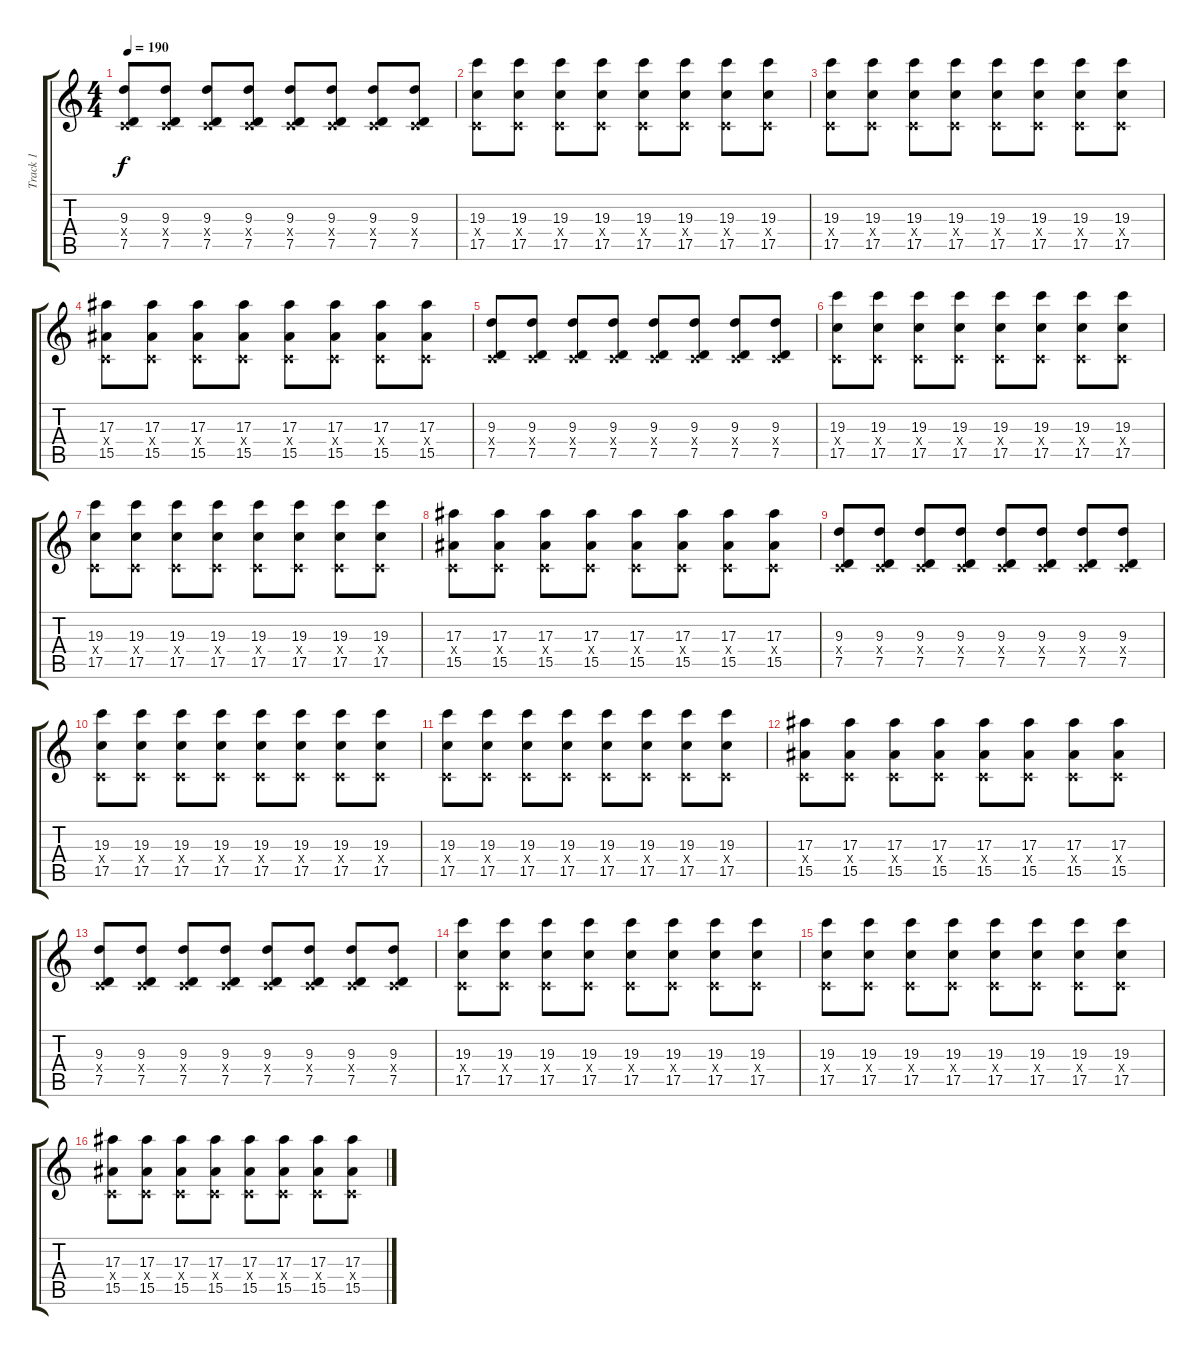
\track ("Track 1" "Track 1") {instrument distortionguitar}
\staff {score tabs}
\tuning (D4 A3 F3 C3 G2 C2) {hide}
\ts (4 4)
\tempo 190
\clef g2
\ks c
(9.3 0.4{x} 7.5).8{dy f} (9.3 0.4{x} 7.5).8 (9.3 0.4{x} 7.5).8 (9.3 0.4{x} 7.5).8 (9.3 0.4{x} 7.5).8 (9.3 0.4{x} 7.5).8 (9.3 0.4{x} 7.5).8 (9.3 0.4{x} 7.5).8 |
(19.3 0.4{x} 17.5).8 (19.3 0.4{x} 17.5).8 (19.3 0.4{x} 17.5).8 (19.3 0.4{x} 17.5).8 (19.3 0.4{x} 17.5).8 (19.3 0.4{x} 17.5).8 (19.3 0.4{x} 17.5).8 (19.3 0.4{x} 17.5).8 |
(19.3 0.4{x} 17.5).8 (19.3 0.4{x} 17.5).8 (19.3 0.4{x} 17.5).8 (19.3 0.4{x} 17.5).8 (19.3 0.4{x} 17.5).8 (19.3 0.4{x} 17.5).8 (19.3 0.4{x} 17.5).8 (19.3 0.4{x} 17.5).8 |
(17.3 0.4{x} 15.5).8 (17.3 0.4{x} 15.5).8 (17.3 0.4{x} 15.5).8 (17.3 0.4{x} 15.5).8 (17.3 0.4{x} 15.5).8 (17.3 0.4{x} 15.5).8 (17.3 0.4{x} 15.5).8 (17.3 0.4{x} 15.5).8 |
(9.3 0.4{x} 7.5).8 (9.3 0.4{x} 7.5).8 (9.3 0.4{x} 7.5).8 (9.3 0.4{x} 7.5).8 (9.3 0.4{x} 7.5).8 (9.3 0.4{x} 7.5).8 (9.3 0.4{x} 7.5).8 (9.3 0.4{x} 7.5).8 |
(19.3 0.4{x} 17.5).8 (19.3 0.4{x} 17.5).8 (19.3 0.4{x} 17.5).8 (19.3 0.4{x} 17.5).8 (19.3 0.4{x} 17.5).8 (19.3 0.4{x} 17.5).8 (19.3 0.4{x} 17.5).8 (19.3 0.4{x} 17.5).8 |
(19.3 0.4{x} 17.5).8 (19.3 0.4{x} 17.5).8 (19.3 0.4{x} 17.5).8 (19.3 0.4{x} 17.5).8 (19.3 0.4{x} 17.5).8 (19.3 0.4{x} 17.5).8 (19.3 0.4{x} 17.5).8 (19.3 0.4{x} 17.5).8 |
(17.3 0.4{x} 15.5).8 (17.3 0.4{x} 15.5).8 (17.3 0.4{x} 15.5).8 (17.3 0.4{x} 15.5).8 (17.3 0.4{x} 15.5).8 (17.3 0.4{x} 15.5).8 (17.3 0.4{x} 15.5).8 (17.3 0.4{x} 15.5).8 |
(9.3 0.4{x} 7.5).8 (9.3 0.4{x} 7.5).8 (9.3 0.4{x} 7.5).8 (9.3 0.4{x} 7.5).8 (9.3 0.4{x} 7.5).8 (9.3 0.4{x} 7.5).8 (9.3 0.4{x} 7.5).8 (9.3 0.4{x} 7.5).8 |
(19.3 0.4{x} 17.5).8 (19.3 0.4{x} 17.5).8 (19.3 0.4{x} 17.5).8 (19.3 0.4{x} 17.5).8 (19.3 0.4{x} 17.5).8 (19.3 0.4{x} 17.5).8 (19.3 0.4{x} 17.5).8 (19.3 0.4{x} 17.5).8 |
(19.3 0.4{x} 17.5).8 (19.3 0.4{x} 17.5).8 (19.3 0.4{x} 17.5).8 (19.3 0.4{x} 17.5).8 (19.3 0.4{x} 17.5).8 (19.3 0.4{x} 17.5).8 (19.3 0.4{x} 17.5).8 (19.3 0.4{x} 17.5).8 |
(17.3 0.4{x} 15.5).8 (17.3 0.4{x} 15.5).8 (17.3 0.4{x} 15.5).8 (17.3 0.4{x} 15.5).8 (17.3 0.4{x} 15.5).8 (17.3 0.4{x} 15.5).8 (17.3 0.4{x} 15.5).8 (17.3 0.4{x} 15.5).8 |
(9.3 0.4{x} 7.5).8 (9.3 0.4{x} 7.5).8 (9.3 0.4{x} 7.5).8 (9.3 0.4{x} 7.5).8 (9.3 0.4{x} 7.5).8 (9.3 0.4{x} 7.5).8 (9.3 0.4{x} 7.5).8 (9.3 0.4{x} 7.5).8 |
(19.3 0.4{x} 17.5).8 (19.3 0.4{x} 17.5).8 (19.3 0.4{x} 17.5).8 (19.3 0.4{x} 17.5).8 (19.3 0.4{x} 17.5).8 (19.3 0.4{x} 17.5).8 (19.3 0.4{x} 17.5).8 (19.3 0.4{x} 17.5).8 |
(19.3 0.4{x} 17.5).8 (19.3 0.4{x} 17.5).8 (19.3 0.4{x} 17.5).8 (19.3 0.4{x} 17.5).8 (19.3 0.4{x} 17.5).8 (19.3 0.4{x} 17.5).8 (19.3 0.4{x} 17.5).8 (19.3 0.4{x} 17.5).8 |
(17.3 0.4{x} 15.5).8 (17.3 0.4{x} 15.5).8 (17.3 0.4{x} 15.5).8 (17.3 0.4{x} 15.5).8 (17.3 0.4{x} 15.5).8 (17.3 0.4{x} 15.5).8 (17.3 0.4{x} 15.5).8 (17.3 0.4{x} 15.5).8
